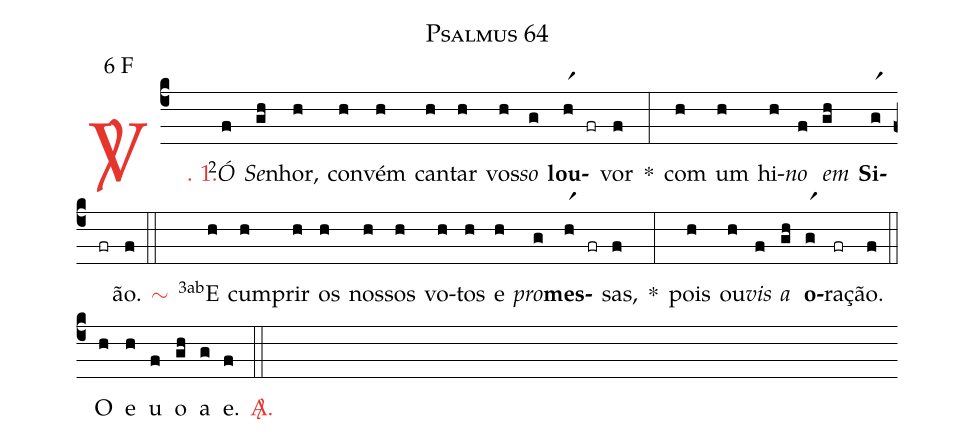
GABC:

name: Psalmus 64;
mode: 6;
mode-differentia: F;
%%
(c4)

<c><sp>V/</sp>. 1.</c>() <v>\VSup{2}</v><i>Ó</i>(f) <i>Se</i>(gh)nhor,(h) con(h)vém(h) can(h)tar(h) vos(h)<i>so</i>(g) <b>lou</b>(hr1)(fr)vor(f) *(:) com(h) um(h) hi(h)<i>no</i>(f) <i>em</i>(gh) <b>Si</b>(gr1)(fr)ão.(f)

(::)

<nlba><c><sp>~</sp></c>() <v>\VSup{3ab}</v>E</nlba>(h) cum(h)prir(h) os(h) nos(h)sos(h) vo(h)tos(h) e(h) <i>pro</i>(g)<b>mes</b>(hr1)(fr)sas,(f) *(:) pois(h) ou(h)<i>vis</i>(f) <i>a</i>(gh) <b>o</b>(gr1)ra(fr)ção.(f)

(::)

<eu>O(h) e(h) u(f) o(gh) a(g) e.</eu>(f)

<c><sp>A/</sp>.</c>(::)
